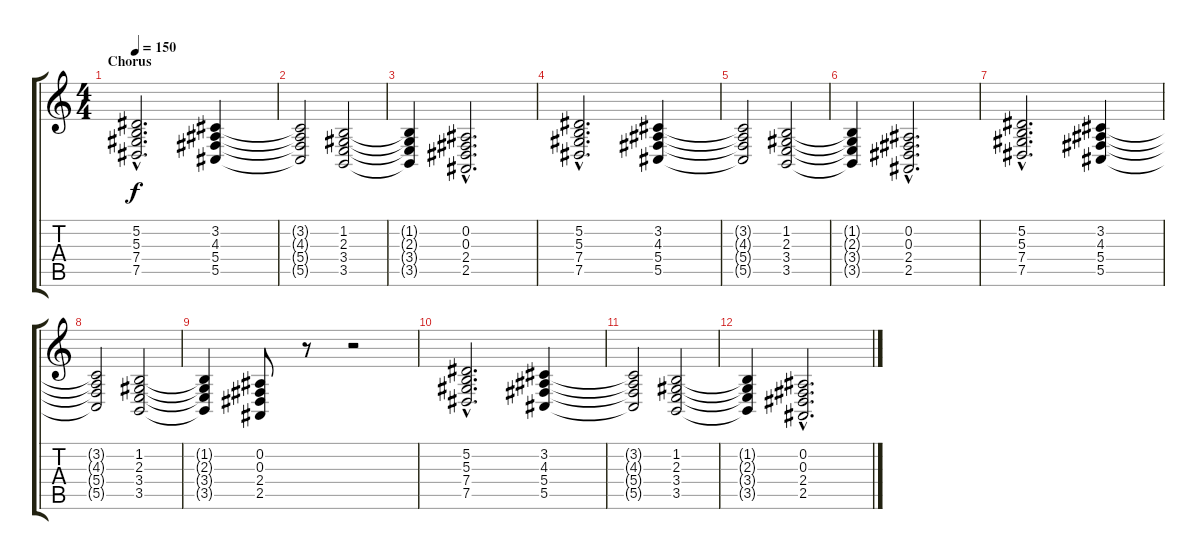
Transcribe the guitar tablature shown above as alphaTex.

\track "" {instrument stringensemble1}
\staff {score tabs}
\tuning (Eb4 Bb3 Gb3 Db3 Ab2 Eb2) {hide}
\ts (4 4)
\section ("" "Chorus")
\tempo 150
\clef g2
\ks c
(5.2{hac} 5.3{hac} 7.4{hac} 7.5{hac}).2{d dy f} (3.2 4.3 5.4 5.5).4 |
(3.2{t} 4.3{t} 5.4{t} 5.5{t}).2 (1.2 2.3 3.4 3.5).2 |
(1.2{t} 2.3{t} 3.4{t} 3.5{t}).4 (0.2{hac} 0.3{hac} 2.4{hac} 2.5{hac}).2{d} |
(5.2{hac} 5.3{hac} 7.4{hac} 7.5{hac}).2{d} (3.2 4.3 5.4 5.5).4 |
(3.2{t} 4.3{t} 5.4{t} 5.5{t}).2 (1.2 2.3 3.4 3.5).2 |
(1.2{t} 2.3{t} 3.4{t} 3.5{t}).4 (0.2{hac} 0.3{hac} 2.4{hac} 2.5{hac}).2{d} |
(5.2{hac} 5.3{hac} 7.4{hac} 7.5{hac}).2{d} (3.2 4.3 5.4 5.5).4 |
(3.2{t} 4.3{t} 5.4{t} 5.5{t}).2 (1.2 2.3 3.4 3.5).2 |
(1.2{t} 2.3{t} 3.4{t} 3.5{t}).4 (0.2 0.3 2.4 2.5).8{volume 16 instrument orchestrahit} r.8 r.2 |
(5.2{hac} 5.3{hac} 7.4{hac} 7.5{hac}).2{d volume 11 instrument stringensemble1} (3.2 4.3 5.4 5.5).4 |
(3.2{t} 4.3{t} 5.4{t} 5.5{t}).2 (1.2 2.3 3.4 3.5).2 |
(1.2{t} 2.3{t} 3.4{t} 3.5{t}).4 (0.2{hac} 0.3{hac} 2.4{hac} 2.5{hac}).2{d}
